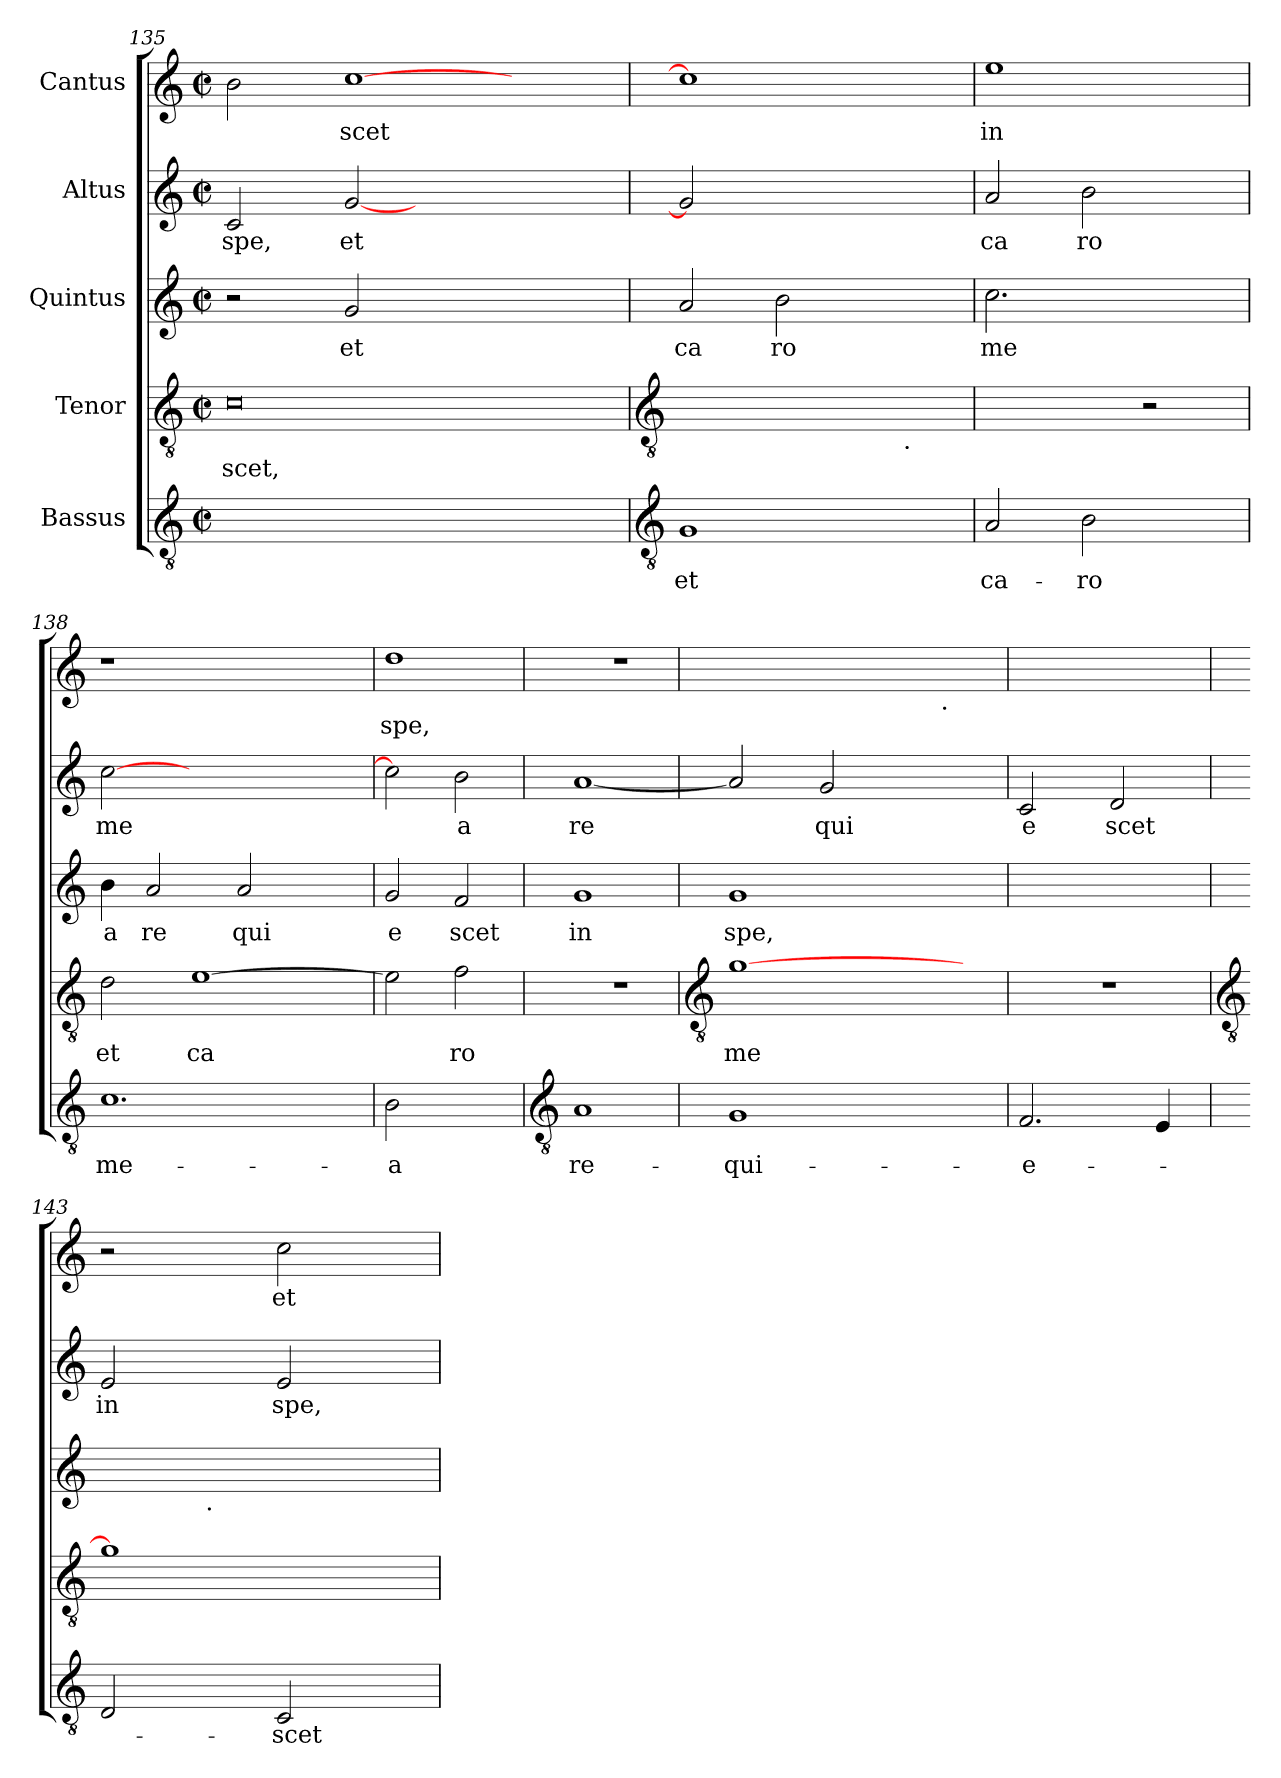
**kern	**text	**kern	**text	**kern	**text	**kern	**text	**kern	**text
*part5	*part5	*part4	*part4	*part3	*part3	*part2	*part2	*part1	*part1
*staff5	*staff5	*staff4	*staff4	*staff3	*staff3	*staff2	*staff2	*staff1	*staff1
*I"Bassus	*	*I"Tenor	*	*I"Quintus	*	*I"Altus	*	*I"Cantus	*
*clefGv2	*	*clefGv2	*	*clefG2	*	*clefG2	*	*clefG2	*
*k[]	*	*k[]	*	*k[]	*	*k[]	*	*k[]	*
*C:	*	*C:	*	*C:	*	*C:	*	*C:	*
*M2/2	*	*M2/2	*	*M2/2	*	*M2/2	*	*M2/2	*
*met(c|)	*	*met(c|)	*	*met(c|)	*	*met(c|)	*	*met(c|)	*
=135	=135	=135	=135	=135	=135	=135	=135	=135	=135
!	!	!	!LO:LY:b	!	!	!	!LO:LY:b	!	!
4ryy	.	0c	scet,	2r	.	2c/	spe,	2b\	.
64ryy	.	.	.	.	.	.	.	.	.
64ryy	.	.	.	.	.	.	.	.	.
64ryy	.	.	.	.	.	.	.	.	.
1ryy	.	.	.	.	.	.	.	.	.
!	!	!	!	!	!LO:LY:b	!	!LO:LY:b	!	!LO:LY:b
.	.	.	.	2g/	et	[2g/	et	[1cc	scet
.	.	.	.	1ryy	.	1ryy	.	.	.
2ryy	.	.	.	.	.	.	.	.	.
.	.	.	.	.	.	.	.	2ryy	.
8ryy	.	.	.	.	.	.	.	.	.
16ryy	.	.	.	.	.	.	.	.	.
64ryy	.	.	.	.	.	.	.	.	.
!!LO:LB:g=z
=136	=136	=136	=136	=136	=136	=136	=136	=136	=136
*clefGv2	*	*clefGv2	*	*	*	*	*	*	*
!	!LO:LY:b	!	!	!	!LO:LY:b	!	!	!	!
1G	et	4ryy	.	2a/	ca	2g/]	.	1cc]	.
.	.	4ryy	.	.	.	.	.	.	.
!	!	!	!	!	!LO:LY:b	!	!	!	!
.	.	4ryy	.	2b\	ro	2ryy	.	.	.
.	.	32ryy	.	.	.	.	.	.	.
.	.	32ryy	.	.	.	.	.	.	.
.	.	32ryy	.	.	.	.	.	.	.
.	.	32ryy	.	.	.	.	.	.	.
.	.	32ryy	.	.	.	.	.	.	.
.	.	32ryy	.	.	.	.	.	.	.
!	!	!LO:TX:b:t=.	!	!	!	!	!	!	!
.	.	32ryy	.	.	.	.	.	.	.
.	.	4ryy	.	.	.	.	.	.	.
8..ryy	.	.	.	8..ryy	.	8..ryy	.	8..ryy	.
!!LO:LB:g=z
=137	=137	=137	=137	=137	=137	=137	=137	=137	=137
!	!LO:LY:b	!	!	!	!LO:LY:b	!	!LO:LY:b	!	!LO:LY:b
2A/	ca-	4ryy	.	2.cc\	me	2a/	ca	1ee	in
.	.	4ryy	.	.	.	.	.	.	.
!	!LO:LY:b	!	!	!	!	!	!LO:LY:b	!	!
2B\	-ro	4ryy	.	.	.	2b\	ro	.	.
.	.	32ryy	.	2ryy	.	.	.	.	.
.	.	2r	.	.	.	.	.	.	.
4ryy	.	.	.	.	.	4ryy	.	4ryy	.
32ryy	.	.	.	32ryy	.	32ryy	.	32ryy	.
!!LO:LB:g=z
=138	=138	=138	=138	=138	=138	=138	=138	=138	=138
!	!LO:LY:b	!	!LO:LY:b	!	!LO:LY:b	!	!LO:LY:b	!	!
1.c	me-	2d\	et	4b\	a	[2cc\	me	1r	.
!	!	!	!	!	!LO:LY:b	!	!	!	!
.	.	.	.	2a/	re	.	.	.	.
!	!	!	!LO:LY:b	!	!	!	!	!	!
.	.	[1e	ca	.	.	1ryy	.	.	.
!	!	!	!	!	!LO:LY:b	!	!	!	!
.	.	.	.	2a/	qui	.	.	.	.
.	.	.	.	.	.	.	.	2ryy	.
.	.	.	.	4ryy	.	.	.	.	.
!!LO:LB:g=z
=139	=139	=139	=139	=139	=139	=139	=139	=139	=139
!	!LO:LY:b	!	!	!	!LO:LY:b	!	!	!	!LO:LY:b
2B\	-a	2e\]	.	2g/	e	2cc\]	.	1dd	spe,
!	!	!	!LO:LY:b	!	!LO:LY:b	!	!LO:LY:b	!	!
2ryy	.	2f\	ro	2f/	scet	2b\	a	.	.
!!LO:LB:g=z
=140	=140	=140	=140	=140	=140	=140	=140	=140	=140
*clefGv2	*	*	*	*	*	*	*	*	*
!	!LO:LY:b	!	!	!	!LO:LY:b	!	!LO:LY:b	!	!
1A	re-	1r	.	1g	in	[1a	re	1r	.
!!LO:LB:g=z
=141	=141	=141	=141	=141	=141	=141	=141	=141	=141
*	*	*clefGv2	*	*	*	*	*	*	*
!	!LO:LY:b	!	!LO:LY:b	!	!LO:LY:b	!	!	!	!
1G	-qui-	[1g	me	1g	spe,	2a/]	.	4ryy	.
.	.	.	.	.	.	.	.	4ryy	.
!	!	!	!	!	!	!	!LO:LY:b	!	!
.	.	.	.	.	.	2g/	qui	4ryy	.
.	.	.	.	.	.	.	.	32ryy	.
.	.	.	.	.	.	.	.	32ryy	.
.	.	.	.	.	.	.	.	32ryy	.
.	.	.	.	.	.	.	.	32ryy	.
.	.	.	.	.	.	.	.	32ryy	.
.	.	.	.	.	.	.	.	32ryy	.
!	!	!	!	!	!	!	!	!LO:TX:b:t=.	!
.	.	.	.	.	.	.	.	32ryy	.
.	.	.	.	.	.	.	.	4ryy	.
8..ryy	.	8..ryy	.	8..ryy	.	8..ryy	.	.	.
=142	=142	=142	=142	=142	=142	=142	=142	=142	=142
!	!LO:LY:b	!	!	!	!	!	!LO:LY:b	!	!
2.F/	-e-	1r	.	4ryy	.	2c/	e	4ryy	.
.	.	.	.	4ryy	.	.	.	4ryy	.
!	!	!	!	!	!	!	!LO:LY:b	!	!
.	.	.	.	4ryy	.	2d/	scet	4ryy	.
4E/	.	.	.	4ryy	.	.	.	32ryy	.
.	.	.	.	.	.	.	.	8..ryy	.
!!LO:LB:g=z
=143	=143	=143	=143	=143	=143	=143	=143	=143	=143
*	*	*clefGv2	*	*	*	*	*	*	*
!	!	!	!	!	!	!	!LO:LY:b	!	!
2D/	.	1g]	.	64ryy	.	2e/	in	2r	.
.	.	.	.	64ryy	.	.	.	.	.
.	.	.	.	64ryy	.	.	.	.	.
.	.	.	.	64ryy	.	.	.	.	.
.	.	.	.	64ryy	.	.	.	.	.
.	.	.	.	64ryy	.	.	.	.	.
.	.	.	.	64ryy	.	.	.	.	.
.	.	.	.	64ryy	.	.	.	.	.
.	.	.	.	64ryy	.	.	.	.	.
.	.	.	.	64ryy	.	.	.	.	.
.	.	.	.	64ryy	.	.	.	.	.
.	.	.	.	64ryy	.	.	.	.	.
!	!	!	!	!LO:TX:b:t=.	!	!	!	!	!
.	.	.	.	64ryy	.	.	.	.	.
.	.	.	.	4ryy	.	.	.	.	.
.	.	.	.	4ryy	.	.	.	.	.
!	!LO:LY:b	!	!	!	!	!	!LO:LY:b	!	!LO:LY:b
2C/	-scet	.	.	.	.	2e/	spe,	2cc\	et
.	.	.	.	4ryy	.	.	.	.	.
.	.	.	.	4ryy	.	.	.	.	.
8ryy	.	8ryy	.	.	.	8ryy	.	8ryy	.
16ryy	.	16ryy	.	.	.	16ryy	.	16ryy	.
64ryy	.	64ryy	.	.	.	64ryy	.	64ryy	.
=	=	=	=	=	=	=	=	=	=
*-	*-	*-	*-	*-	*-	*-	*-	*-	*-
